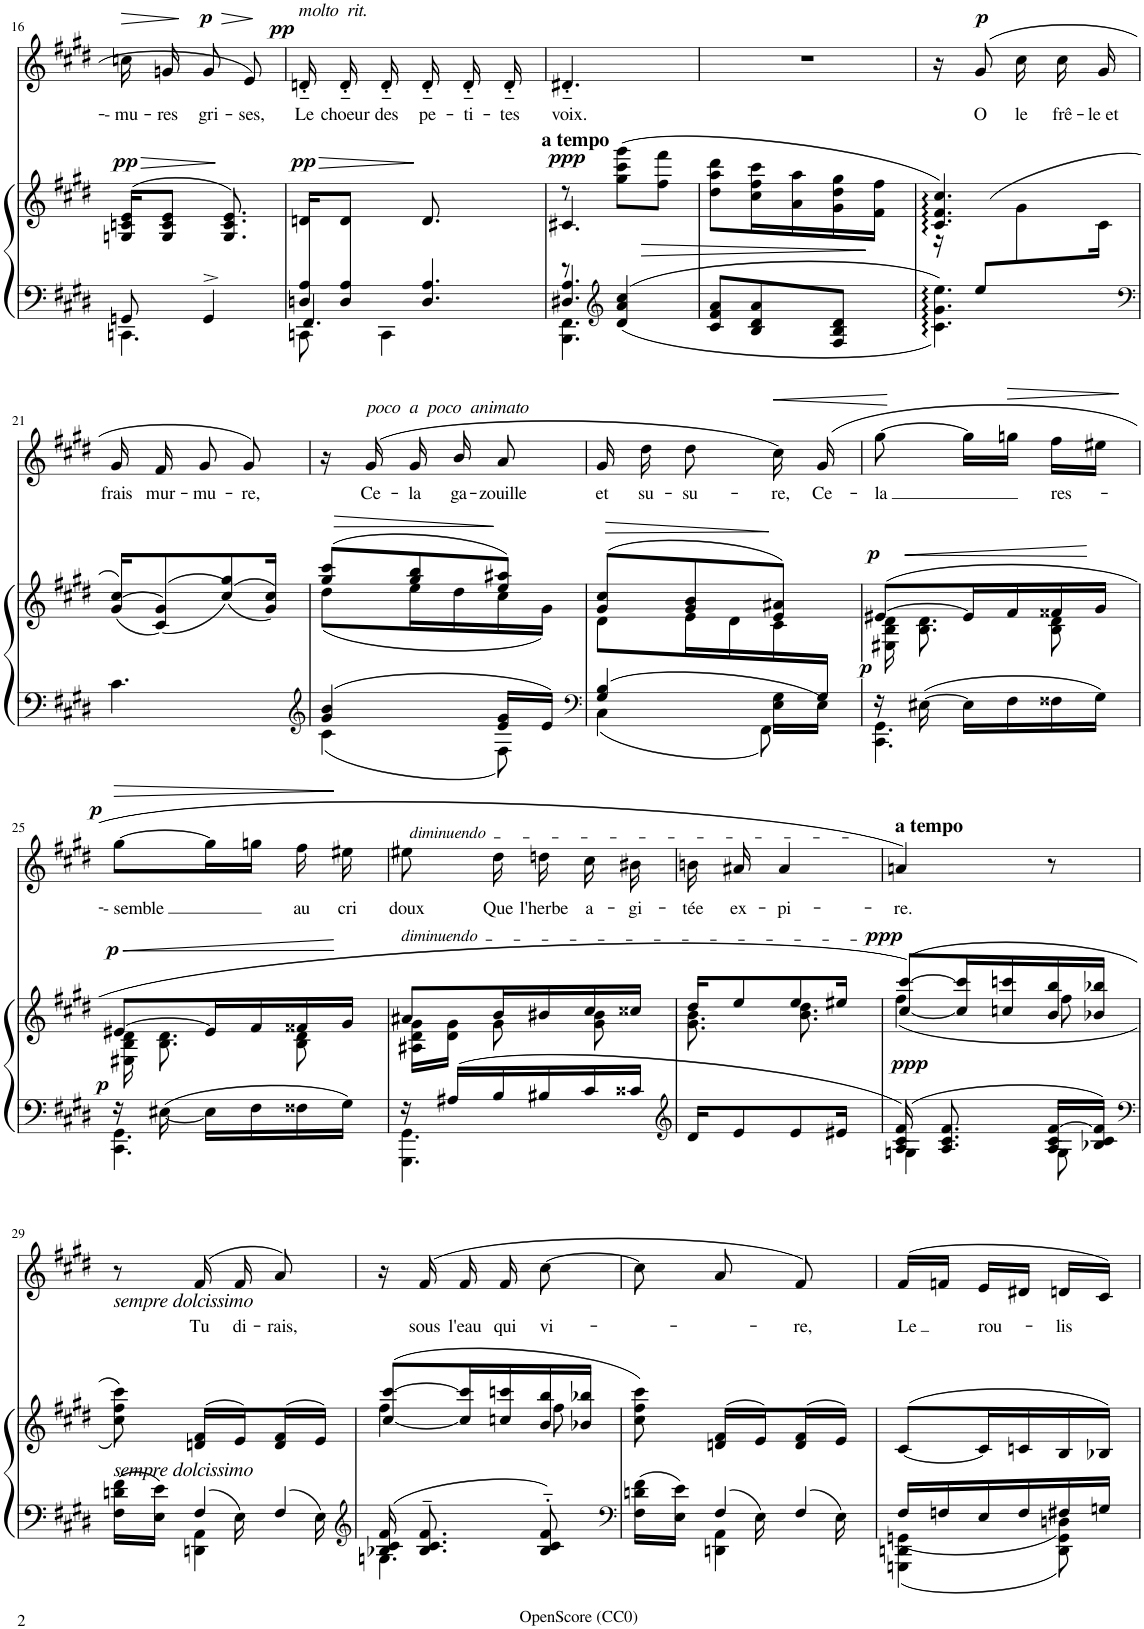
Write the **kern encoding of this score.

**kern	**kern	**dynam	**kern	**text	**dynam
*part2	*part2	*part2	*part1	*part1	*part1
*staff3	*staff2	*staff2/3	*staff1	*staff1	*staff1
*I"Piano	*	*	*I"Chant Voice	*	*
*I'Pno	*	*	*	*	*
!!LO:PB:g=z
*clefF4	*clefG2	*	*clefG2	*	*
*k[f#c#g#d#]	*k[f#c#g#d#]	*	*k[f#c#g#d#]	*	*
*M3/8	*M3/8	*	*M3/8	*	*
=16	=16	=16	=16	=16	=16
*^	*	*	*	*	*
!	!	!	!LO:HP:b	!	!LO:LY:b	!LO:HP:b
!	!	!	!LO:DY:n=1:a	!	!	!
8GGn/	4.CCn\	(>16Gn/ 16cn/ 16e/KL	> pp	16ccn\	-- mu-	>
!	!	!	!	!	!LO:LY:b	!
.	.	8G/ 8c/ 8e/J	.	16gn/	-res	]
!	!	!	!	!	!LO:LY:b	!LO:HP:b
!	!	!	!	!	!	!LO:DY:n=1:a
4GG^/	.	.	.	8g/	gri-	> p
.	.	8.G/ 8.c/ 8.e/)	]	.	.	.
!	!	!	!	!	!LO:LY:b	!
.	.	.	.	8e/	-ses,	]
=17	=17	=17	=17	=17	=17	=17
*	*^	*	*	*	*	*
!	!	!	!	!	!LO:TX:a:i:t=molto  rit.	!	!
!	!	!	!	!LO:HP:b	!	!LO:LY:b	!
!	!	!	!	!LO:DY:n=1:a	!	!	!LO:DY:a
16Dn/ 16A/KL	8CCn\	4.FF#/	16dn/KL	> pp	16dn'~/	Le	pp
!	!	!	!	!	!	!LO:LY:b	!
8D/ 8A/J	.	.	8d/J	.	16d'~/	choeur	.
!	!	!	!	!	!	!LO:LY:b	!
.	4CC\	.	.	.	16d'~/	des	.
!	!	!	!	!	!	!LO:LY:b	!
8.D/ 8.A/	.	.	8.d/	]	16d'~/	pe-	.
!	!	!	!	!	!	!LO:LY:b	!
.	.	.	.	.	16d'~/	-ti-	.
!	!	!	!	!	!	!LO:LY:b	!
.	.	.	.	.	16d'~/	-tes	.
=18	=18	=18	=18	=18	=18	=18	=18
*	*	*	*^	*	*	*	*
!	!	!	!LO:TX:a:B:t=a tempo	!	!	!	!	!
!	!	!	!	!	!LO:DY:a	!	!LO:LY:b	!
8r	4.BBB\ 4.FF#\	4.D#X/ 4.A/	8r	4.c#X/	ppp	4.d#X'~/	voix.	.
*clefG2	*	*	*	*	*	*	*	*
4d#/ 4a/ 4cc#/	.	.	(>8gg#\ 8ccc#\ 8ggg#\L	.	.	.	.	.
!	!	!	!	!	!LO:HP:b	!	!	!
.	.	.	8ff#\ 8fff#\J	.	>	.	.	.
*v	*v	*v	*	*	*	*	*	*
*	*v	*v	*	*	*	*
=19	=19	=19	=19	=19	=19
8c#/ 8f#/ 8a/L	8dd#\ 8aa\ 8ddd#\L	.	4.r	.	.
8B/ 8d#/ 8a/	16cc#\ 16ff#\ 16ccc#\L	.	.	.	.
.	16a\ 16aa\	.	.	.	.
8F#/ 8B/ 8d#/J	16g#\ 16dd#\ 16gg#\	.	.	.	.
.	16f#\ 16ff#\JJ	]	.	.	.
=20	=20	=20	=20	=20	=20
*^	*^	*	*	*	*
16ryy	4.c#\: 4.g#\: 4.ee\:	4.c#/ 4.f#/ 4.cc#/)	16r	.	16r	.	.
!	!	!	!	!	!	!LO:LY:b	!LO:DY:a
(8ee/L	.	.	8ryy	.	(8g#/	O	p
!	!	!	!	!	!	!LO:LY:b	!
8.ryy	.	.	8g#\	.	16cc#\	le	.
!	!	!	!	!	!	!LO:LY:b	!
.	.	.	.	.	16cc#\	frê-	.
!	!	!	!	!	!	!LO:LY:b	!
.	.	.	16c#\Jk	.	16g#/	-le et	.
*v	*v	*	*	*	*	*	*
*	*v	*v	*	*	*	*
!!LO:LB:g=z
=21	=21	=21	=21	=21	=21
*clefF4	*	*	*	*	*
*	*^	*	*	*	*
!	!	!	!	!	!LO:LY:b	!
*	*v	*v	*	*	*	*
4.c#\	(>(16g#/ 16cc#/KL)	.	16g#/	frais	.
!	!	!	!	!LO:LY:b	!
.	((>8c#/ 8g#/))	.	16f#/	mur-	.
!	!	!	!	!LO:LY:b	!
.	.	.	8g#/	-mu-	.
.	(>(8cc#/ 8gg#/))	.	.	.	.
!	!	!	!	!LO:LY:b	!
.	.	.	8g#/)	-re,	.
.	16g#/ 16cc#/Jk))	.	.	.	.
=22	=22	=22	=22	=22	=22
*clefG2	*	*	*	*	*
*^	*	*	*	*	*
!	!	!	!LO:HP:b	!	!	!
*	*	*^	*	*	*	*
4g#/ 4b/	4c#\	(8gg#/ 8ccc#/L	(8dd#\L	>	16r	.	.
!	!	!	!	!	!LO:TX:a:i:t=poco  a  poco  animato	!	!
!	!	!	!	!	!	!LO:LY:b	!
.	.	.	.	.	(16g#/	Ce-	.
!	!	!	!	!	!	!LO:LY:b	!
.	.	8gg#/ 8bb/	16ee\L	.	16g#/	-la	.
!	!	!	!	!	!	!LO:LY:b	!
.	.	.	16dd#\	.	16b/	ga-	.
!	!	!	!	!	!	!LO:LY:b	!
16e/ 16g#/LL	8F#\	8ee/ 8aa#X/J)	16cc#\	]	8a/	-zouille	.
16e/JJ	.	.	16g#\JJ)	.	.	.	.
*v	*v	*	*	*	*	*	*
=23	=23	=23	=23	=23	=23	=23
*clefF4	*	*	*	*	*	*
*^	*	*	*	*	*	*
*	*^	*	*	*	*	*	*
!	!	!	!	!	!LO:HP:b	!	!LO:LY:b	!
16ryy	4G#/ 4B/	4C#\	(8g#/ 8cc#/L	8d#\L	>	16g#/	et	.
!	!	!	!	!	!	!	!LO:LY:b	!
.	.	.	.	.	.	16dd#\	su-	.
!	!	!	!	!	!	!	!LO:LY:b	!
.	.	.	8g#/ 8b/	16e\L	.	8dd#\	-su-	.
.	.	.	.	16d#\	.	.	.	.
!	!	!	!	!	!	!	!LO:LY:b	!LO:HP:b
.	16E\ 16G#\LL	8FF#\	8e/ 8a#X/J)	16c#\	]	16cc#\)	-re,	<
!	!	!	!	!	!	!	!LO:LY:b	!
16G#/JJ	16E\JJ	.	.	16ryy	.	(>16g#/	Ce-	.
*v	*v	*v	*	*	*	*	*	*
*	*v	*v	*	*	*	*
.	.	.	.	.	[
=24	=24	=24	=24	=24	=24
*^	*	*	*	*	*
!	!	!	!LO:HP:b	!	!LO:LY:b	!
*	*	*^	*	*	*	*
!	!	!	!	!LO:DY:n=1:a=2	!	!	!
!	!	!	!	!LO:DY:n=2:a	!	!	!
16r	4.CC#\ 4.GG#\	([8e#X/L	16E#X\ 16B\ 16d#\	< p p	[8gg#\	-la	.
[>16E#X\	.	.	8.B\ 8.d#\	.	.	.	.
16E#\LL]	.	16e#/L]	.	.	16gg#\LL]	.	.
!	!	!	!	!	!	!	!LO:HP:b
16F#\	.	16f#/	.	.	16ggn\JJ	.	>
!	!	!	!	!	!	!LO:LY:b	!
16F##X\	.	16f##X/	8B\ 8d#\	.	16ff#\LL	res-	.
16G#\JJ	.	16g#/JJ	.	[	16ee#X\JJ	.	.
*v	*v	*	*	*	*	*	*
*	*v	*v	*	*	*	*
.	.	.	.	.	]
!!LO:LB:g=z
=25	=25	=25	=25	=25	=25
*^	*	*	*	*	*
!	!	!	!LO:HP:b	!	!LO:LY:b	!LO:HP:b
*	*	*^	*	*	*	*
!	!	!	!	!LO:DY:n=1:a=2	!	!	!
!	!	!	!	!LO:DY:n=2:a	!	!	!LO:DY:n=1:a
16r	4.CC#\ 4.GG#\	[8e#X/L	16E#X\ 16B\ 16d#\	< p p	[8gg#\L	-- semble	> p
[16E#X\	.	.	8.B\ 8.d#\	.	.	.	.
16E#\LL]	.	16e#/L]	.	.	16gg#\L]	.	.
16F#\	.	16f#/	.	.	16ggn\JJ	.	.
!	!	!	!	!	!	!LO:LY:b	!
16F##X\	.	16f##X/	8B\ 8d#\	.	16ff#\	au	.
!	!	!	!	!	!	!LO:LY:b	!
16G#\JJ	.	16g#/JJ	.	[	16ee#X\	cri	]
=26	=26	=26	=26	=26	=26	=26	=26
!	!	!	!	!	!LO:TX:a:i:t=diminuendo	!	!
!	!	!LO:TX:a:i:t=diminuendo	!	!	!	!	!
!	!	!	!	!	!	!LO:LY:b	!
16r	4.GGG#\ 4.GG#\	8a#X/L	16A#X\ 16d#\ 16g#\LL	.	8ee#X\	doux	.
16A#X/LL	.	.	16d#\ 16g#\JJ	.	.	.	.
!	!	!	!	!	!	!LO:LY:b	!
16B/	.	16b/L	8g#\	.	16dd#\	Que	.
!	!	!	!	!	!	!LO:LY:b	!
16B#X/	.	16b#X/	.	.	16ddn\	l'herbe	.
!	!	!	!	!	!	!LO:LY:b	!
16c#/	.	16cc#/	8g#\ 8b#\	.	16cc#\	a-	.
!	!	!	!	!	!	!LO:LY:b	!
16c##X/JJ	.	16cc##X/JJ	.	.	16b#X\	-gi-	.
*v	*v	*	*	*	*	*	*
=27	=27	=27	=27	=27	=27	=27
*clefG2	*	*	*	*	*	*
!	!	!	!	!	!LO:LY:b	!
16d#/KL	16dd#/KL	8.g#\ 8.b\	.	16bn\	-tée	.
!	!	!	!	!	!LO:LY:b	!
8e/	8ee/	.	.	16a#X/	ex-	.
!	!	!	!	!	!LO:LY:b	!
.	.	.	.	4a#/	-pi-	.
8e/	8ee/	8.b\ 8.dd#\	.	.	.	.
16e#X/Jk	16ee#X/Jk	.	.	.	.	.
=28	=28	=28	=28	=28	=28	=28
*^	*	*	*	*	*	*
!	!	!	!	!	!LO:TX:a:B:t=a tempo	!	!
!	!	!	!	!LO:DY:b	!	!LO:LY:b	!
!	!	!	!	!LO:DY:n=1:a	!	!	!
16A/ 16c#/ 16f#/	4Gn\	([<8cc#/ [8ccc#/L)	(4ff#\	ppp ppp	4an/)	-re.	.
8.A/ 8.c#/ 8.f#/	.	.	.	.	.	.	.
.	.	16cc#/] 16ccc#/]L	.	.	.	.	.
.	.	16ccn/ 16cccn/	.	.	.	.	.
16A/ 16c#/ [16f#/LL	8G\	16b/ 16bb/	8ff#\	.	8r	.	.
16B-X/ 16c#/ 16f#/]JJ	.	16b-X/ 16bb-X/JJ	.	.	.	.	.
*v	*v	*	*	*	*	*	*
*	*v	*v	*	*	*	*
!!LO:LB:g=z
=29	=29	=29	=29	=29	=29
*clefF4	*	*	*	*	*
*^	*	*	*	*	*
*	*^	*	*	*	*	*
!	!	!	!	!	!LO:TX:b:i:t=sempre dolcissimo	!	!
!	!	!	!LO:TX:b:i:t=sempre dolcissimo	!	!	!	!
16F#\ 16dn\ 16f#\LL	8ryy	8ryy	8cc#\ 8ff#\ 8ccc#\))	.	8r	.	.
16E\ 16e\JJ	.	.	.	.	.	.	.
!	!	!	!	!	!	!LO:LY:b	!
16F#/	4DDn\ 4AA\	16ryy	(>16dn/ 16f#/LL	.	(>16f#/	Tu	.
!	!	!	!	!	!	!LO:LY:b	!
16E\	.	16ryy	16e/J)	.	16f#/	di-	.
!	!	!	!	!	!	!LO:LY:b	!
16F#/	.	16ryy	(>16d/ 16f#/L	.	8a/)	-rais,	.
16E\	.	16ryy	16e/JJ)	.	.	.	.
*v	*v	*v	*	*	*	*	*
=30	=30	=30	=30	=30	=30
*clefG2	*	*	*	*	*
*^	*^	*	*	*	*
16B-X/, 16c#/, 16f#/,	4.Gn\	([<8cc#/ [8ccc#/L	4ff#\	.	16r	.	.
!	!	!	!	!	!	!LO:LY:b	!
8.B-/~ 8.c#/~ 8.f#/~	.	.	.	.	(16f#/	sous	.
!	!	!	!	!	!	!LO:LY:b	!
.	.	16cc#/] 16ccc#/]L	.	.	16f#/	l'eau	.
!	!	!	!	!	!	!LO:LY:b	!
.	.	16ccn/ 16cccn/	.	.	16f#/	qui	.
!	!	!	!	!	!	!LO:LY:b	!
8B-/'~ 8c#/'~ 8f#/'~	.	16b/ 16bb/	8ff#\	.	[8cc#\	vi-	.
.	.	16b-X/ 16bb-X/JJ	.	.	.	.	.
*v	*v	*	*	*	*	*	*
*	*v	*v	*	*	*	*
=31	=31	=31	=31	=31	=31
*clefF4	*	*	*	*	*
*^	*	*	*	*	*
*	*^	*	*	*	*	*
16F#\ 16dn\ 16f#\LL	8ryy	8ryy	8cc#\ 8ff#\ 8ccc#\)	.	8cc#\]	.	.
16E\ 16e\JJ	.	.	.	.	.	.	.
16F#/	4DDn\ 4AA\	16ryy	(>16dn/ 16f#/LL	.	8a/	.	.
16E\	.	16ryy	16e/J)	.	.	.	.
!	!	!	!	!	!	!LO:LY:b	!
16F#/	.	16ryy	(>16d/ 16f#/L	.	8f#/)	-re,	.
16E\	.	16ryy	16e/JJ)	.	.	.	.
=32	=32	=32	=32	=32	=32	=32	=32
!	!	!	!	!	!	!LO:LY:b	!
*	*v	*v	*	*	*	*	*
16F#/LL	4GGGn\ 4DDn\ 4GGn\	(>[<8c#/L	.	(>16f#/LL	Le	.
16Fn/	.	.	.	16fn/JJ	.	.
!	!	!	!	!	!LO:LY:b	!
16E/	.	16c#/L]	.	16e/LL	rou-	.
16F/	.	16cn/	.	16d#X/JJ	.	.
!	!	!	!	!	!LO:LY:b	!
16F#X/	8DD\ 8GG\ 8Dn\	16B/	.	16dn/LL	-lis	.
16Gn/JJ	.	16B-X/JJ)	.	16c#/JJ)	.	.
*v	*v	*	*	*	*	*
=	=	=	=	=	=
*-	*-	*-	*-	*-	*-
